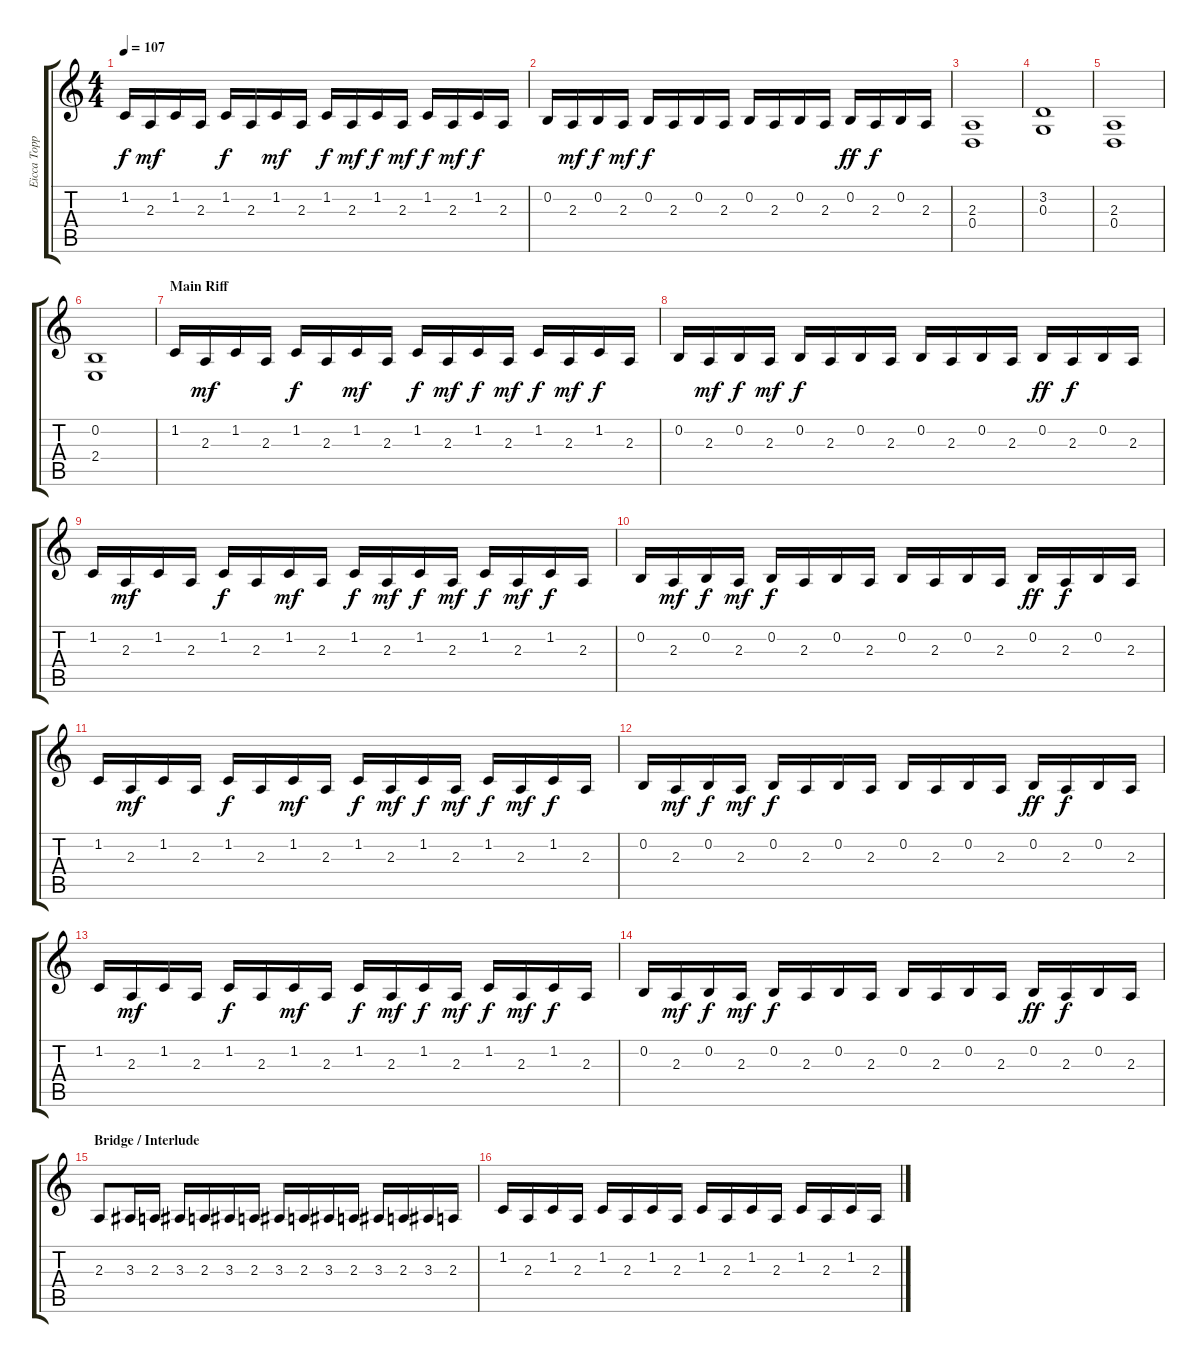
\track ("Eicca Toppinen" "Eicca Topp") {instrument cello}
\staff {score tabs}
\tuning (E4 B3 G3 D3 A2 E2) {hide}
\ts (4 4)
\tempo 107
\clef g2
\ks c
1.2.16{dy f} 2.3.16{dy mf} 1.2.16 2.3.16 1.2.16{dy f} 2.3.16 1.2.16{dy mf} 2.3.16 1.2.16{dy f} 2.3.16{dy mf} 1.2.16{dy f} 2.3.16{dy mf} 1.2.16{dy f} 2.3.16{dy mf} 1.2.16{dy f} 2.3.16 |
0.2.16 2.3.16{dy mf} 0.2.16{dy f} 2.3.16{dy mf} 0.2.16{dy f} 2.3.16 0.2.16 2.3.16 0.2.16 2.3.16 0.2.16 2.3.16 0.2.16{dy ff} 2.3.16{dy f} 0.2.16 2.3.16 |
(2.3 0.4).1 |
(3.2 0.3).1 |
(2.3 0.4).1 |
(0.2 2.4).1 |
\section ("" "Main Riff")
1.2.16 2.3.16{dy mf} 1.2.16 2.3.16 1.2.16{dy f} 2.3.16 1.2.16{dy mf} 2.3.16 1.2.16{dy f} 2.3.16{dy mf} 1.2.16{dy f} 2.3.16{dy mf} 1.2.16{dy f} 2.3.16{dy mf} 1.2.16{dy f} 2.3.16 |
0.2.16 2.3.16{dy mf} 0.2.16{dy f} 2.3.16{dy mf} 0.2.16{dy f} 2.3.16 0.2.16 2.3.16 0.2.16 2.3.16 0.2.16 2.3.16 0.2.16{dy ff} 2.3.16{dy f} 0.2.16 2.3.16 |
1.2.16 2.3.16{dy mf} 1.2.16 2.3.16 1.2.16{dy f} 2.3.16 1.2.16{dy mf} 2.3.16 1.2.16{dy f} 2.3.16{dy mf} 1.2.16{dy f} 2.3.16{dy mf} 1.2.16{dy f} 2.3.16{dy mf} 1.2.16{dy f} 2.3.16 |
0.2.16 2.3.16{dy mf} 0.2.16{dy f} 2.3.16{dy mf} 0.2.16{dy f} 2.3.16 0.2.16 2.3.16 0.2.16 2.3.16 0.2.16 2.3.16 0.2.16{dy ff} 2.3.16{dy f} 0.2.16 2.3.16 |
1.2.16 2.3.16{dy mf} 1.2.16 2.3.16 1.2.16{dy f} 2.3.16 1.2.16{dy mf} 2.3.16 1.2.16{dy f} 2.3.16{dy mf} 1.2.16{dy f} 2.3.16{dy mf} 1.2.16{dy f} 2.3.16{dy mf} 1.2.16{dy f} 2.3.16 |
0.2.16 2.3.16{dy mf} 0.2.16{dy f} 2.3.16{dy mf} 0.2.16{dy f} 2.3.16 0.2.16 2.3.16 0.2.16 2.3.16 0.2.16 2.3.16 0.2.16{dy ff} 2.3.16{dy f} 0.2.16 2.3.16 |
1.2.16 2.3.16{dy mf} 1.2.16 2.3.16 1.2.16{dy f} 2.3.16 1.2.16{dy mf} 2.3.16 1.2.16{dy f} 2.3.16{dy mf} 1.2.16{dy f} 2.3.16{dy mf} 1.2.16{dy f} 2.3.16{dy mf} 1.2.16{dy f} 2.3.16 |
0.2.16 2.3.16{dy mf} 0.2.16{dy f} 2.3.16{dy mf} 0.2.16{dy f} 2.3.16 0.2.16 2.3.16 0.2.16 2.3.16 0.2.16 2.3.16 0.2.16{dy ff} 2.3.16{dy f} 0.2.16 2.3.16 |
\section ("" "Bridge / Interlude")
2.3.8 3.3.16 2.3.16 3.3.16 2.3.16 3.3.16 2.3.16 3.3.16 2.3.16 3.3.16 2.3.16 3.3.16 2.3.16 3.3.16 2.3.16 |
1.2.16 2.3.16 1.2.16 2.3.16 1.2.16 2.3.16 1.2.16 2.3.16 1.2.16 2.3.16 1.2.16 2.3.16 1.2.16 2.3.16 1.2.16 2.3.16
